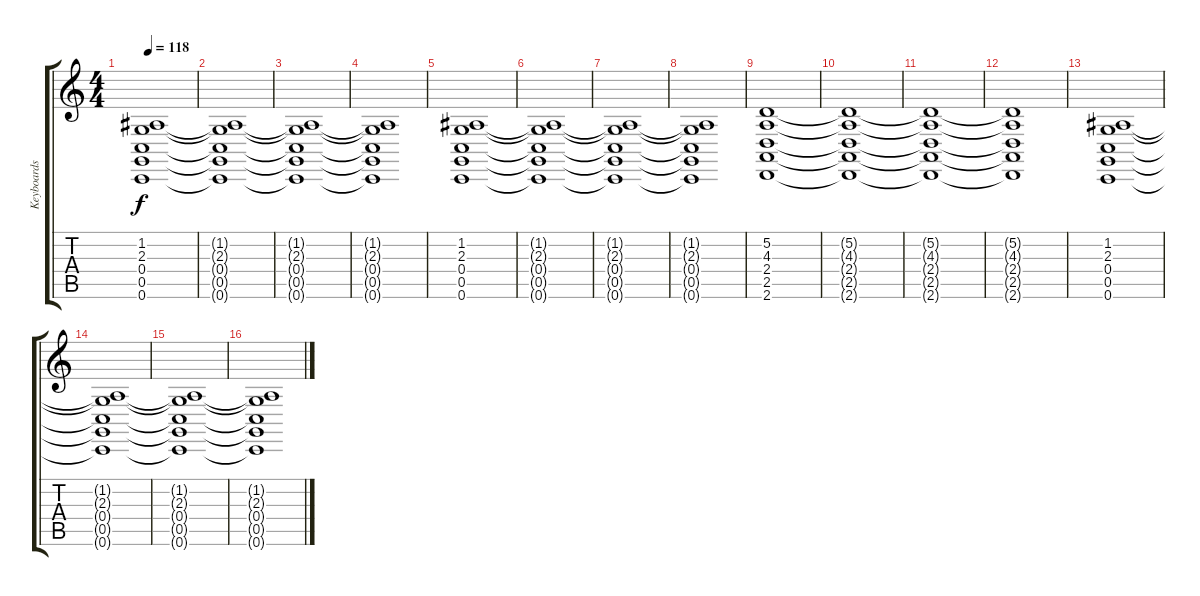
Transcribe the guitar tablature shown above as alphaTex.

\track ("Keyboards" "Keyboards") {instrument pad2warm}
\staff {score tabs}
\tuning (D4 A3 F3 C3 G2 C2) {hide}
\ts (4 4)
\tempo 118
\clef g2
\ks c
(1.2 2.3 0.4 0.5 0.6).1{dy f} |
(1.2{t} 2.3{t} 0.4{t} 0.5{t} 0.6{t}).1 |
(1.2{t} 2.3{t} 0.4{t} 0.5{t} 0.6{t}).1 |
(1.2{t} 2.3{t} 0.4{t} 0.5{t} 0.6{t}).1 |
(1.2 2.3 0.4 0.5 0.6).1 |
(1.2{t} 2.3{t} 0.4{t} 0.5{t} 0.6{t}).1 |
(1.2{t} 2.3{t} 0.4{t} 0.5{t} 0.6{t}).1 |
(1.2{t} 2.3{t} 0.4{t} 0.5{t} 0.6{t}).1 |
(5.2 4.3 2.4 2.5 2.6).1 |
(5.2{t} 4.3{t} 2.4{t} 2.5{t} 2.6{t}).1 |
(5.2{t} 4.3{t} 2.4{t} 2.5{t} 2.6{t}).1 |
(5.2{t} 4.3{t} 2.4{t} 2.5{t} 2.6{t}).1 |
(1.2 2.3 0.4 0.5 0.6).1 |
(1.2{t} 2.3{t} 0.4{t} 0.5{t} 0.6{t}).1 |
(1.2{t} 2.3{t} 0.4{t} 0.5{t} 0.6{t}).1 |
(1.2{t} 2.3{t} 0.4{t} 0.5{t} 0.6{t}).1
